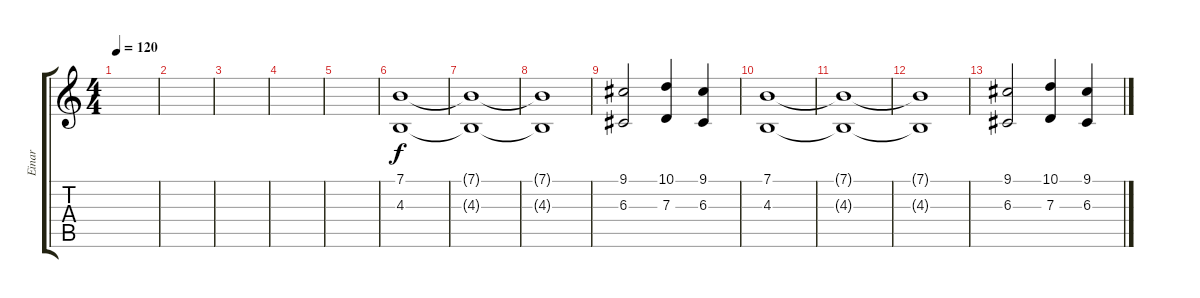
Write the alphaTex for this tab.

\track ("Einar" "Einar") {instrument stringensemble1}
\staff {score tabs}
\tuning (E4 B3 G3 D3 A2 E2) {hide}
\ts (4 4)
\tempo 120
\clef g2
\ks c
|
|
|
|
|
(7.1 4.3).1{instrument choiraahs} |
(7.1{t} 4.3{t}).1 |
(7.1{t} 4.3{t}).1 |
(9.1 6.3).2 (10.1 7.3).4 (9.1 6.3).4 |
(7.1 4.3).1{instrument choiraahs} |
(7.1{t} 4.3{t}).1 |
(7.1{t} 4.3{t}).1 |
(9.1 6.3).2 (10.1 7.3).4 (9.1 6.3).4
